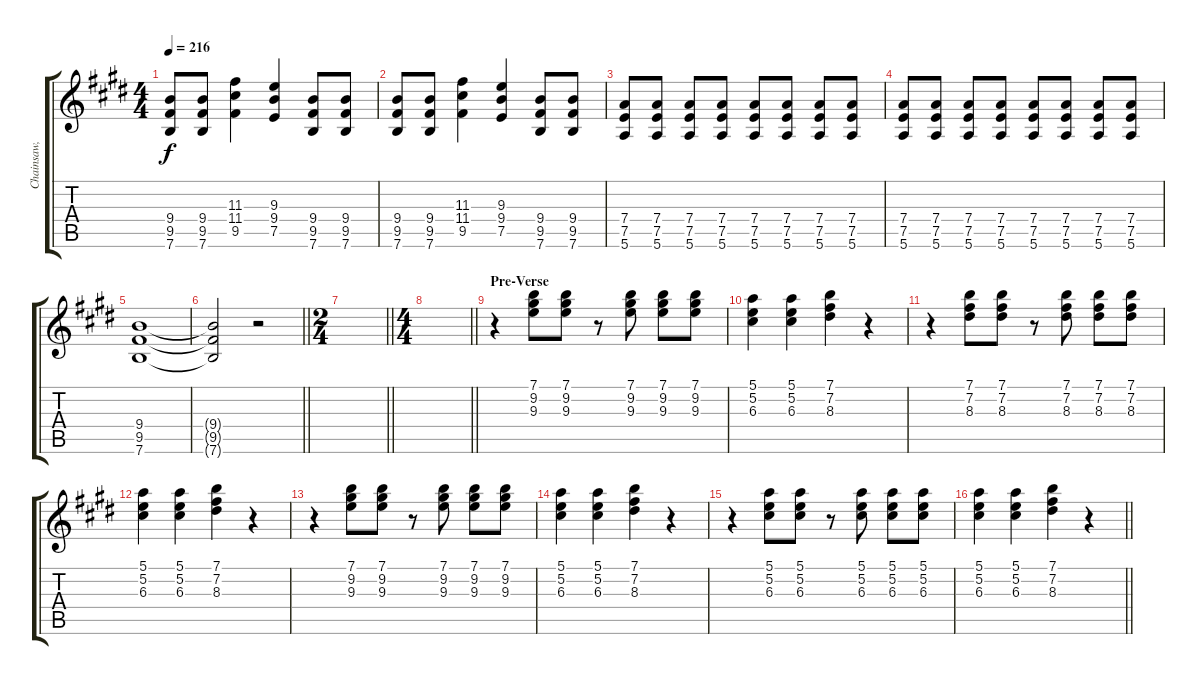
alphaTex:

\track ("Chainsaw, Prince of Karate" "Chainsaw, ") {instrument electricguitarjazz}
\staff {score tabs}
\tuning (E4 B3 G3 D3 A2 E2) {hide}
\ts (4 4)
\tempo 216
\clef g2
\ks e
(9.4 9.5 7.6).8{dy f} (9.4 9.5 7.6).8 (11.3 11.4 9.5).4 (9.3 9.4 7.5).4 (9.4 9.5 7.6).8 (9.4 9.5 7.6).8 |
(9.4 9.5 7.6).8 (9.4 9.5 7.6).8 (11.3 11.4 9.5).4 (9.3 9.4 7.5).4 (9.4 9.5 7.6).8 (9.4 9.5 7.6).8 |
(7.4 7.5 5.6).8 (7.4 7.5 5.6).8 (7.4 7.5 5.6).8 (7.4 7.5 5.6).8 (7.4 7.5 5.6).8 (7.4 7.5 5.6).8 (7.4 7.5 5.6).8 (7.4 7.5 5.6).8 |
(7.4 7.5 5.6).8 (7.4 7.5 5.6).8 (7.4 7.5 5.6).8 (7.4 7.5 5.6).8 (7.4 7.5 5.6).8 (7.4 7.5 5.6).8 (7.4 7.5 5.6).8 (7.4 7.5 5.6).8 |
(9.4 9.5 7.6).1 |
\barLineRight lightlight
(9.4{t} 9.5{t} 7.6{t}).2 r.2 |
\ts (2 4)
\barLineRight lightlight
|
\ts (4 4)
\barLineRight lightlight
|
\section ("" "Pre-Verse")
r.4{instrument electricguitarjazz} (7.1 9.2 9.3).8 (7.1 9.2 9.3).8 r.8 (7.1 9.2 9.3).8 (7.1 9.2 9.3).8 (7.1 9.2 9.3).8 |
(5.1 5.2 6.3).4 (5.1 5.2 6.3).4 (7.1 7.2 8.3).4 r.4 |
r.4 (7.1 7.2 8.3).8 (7.1 7.2 8.3).8 r.8 (7.1 7.2 8.3).8 (7.1 7.2 8.3).8 (7.1 7.2 8.3).8 |
(5.1 5.2 6.3).4 (5.1 5.2 6.3).4 (7.1 7.2 8.3).4 r.4 |
r.4 (7.1 9.2 9.3).8 (7.1 9.2 9.3).8 r.8 (7.1 9.2 9.3).8 (7.1 9.2 9.3).8 (7.1 9.2 9.3).8 |
(5.1 5.2 6.3).4 (5.1 5.2 6.3).4 (7.1 7.2 8.3).4 r.4 |
r.4 (5.1 5.2 6.3).8 (5.1 5.2 6.3).8 r.8 (5.1 5.2 6.3).8 (5.1 5.2 6.3).8 (5.1 5.2 6.3).8 |
\barLineRight lightlight
(5.1 5.2 6.3).4 (5.1 5.2 6.3).4 (7.1 7.2 8.3).4 r.4
